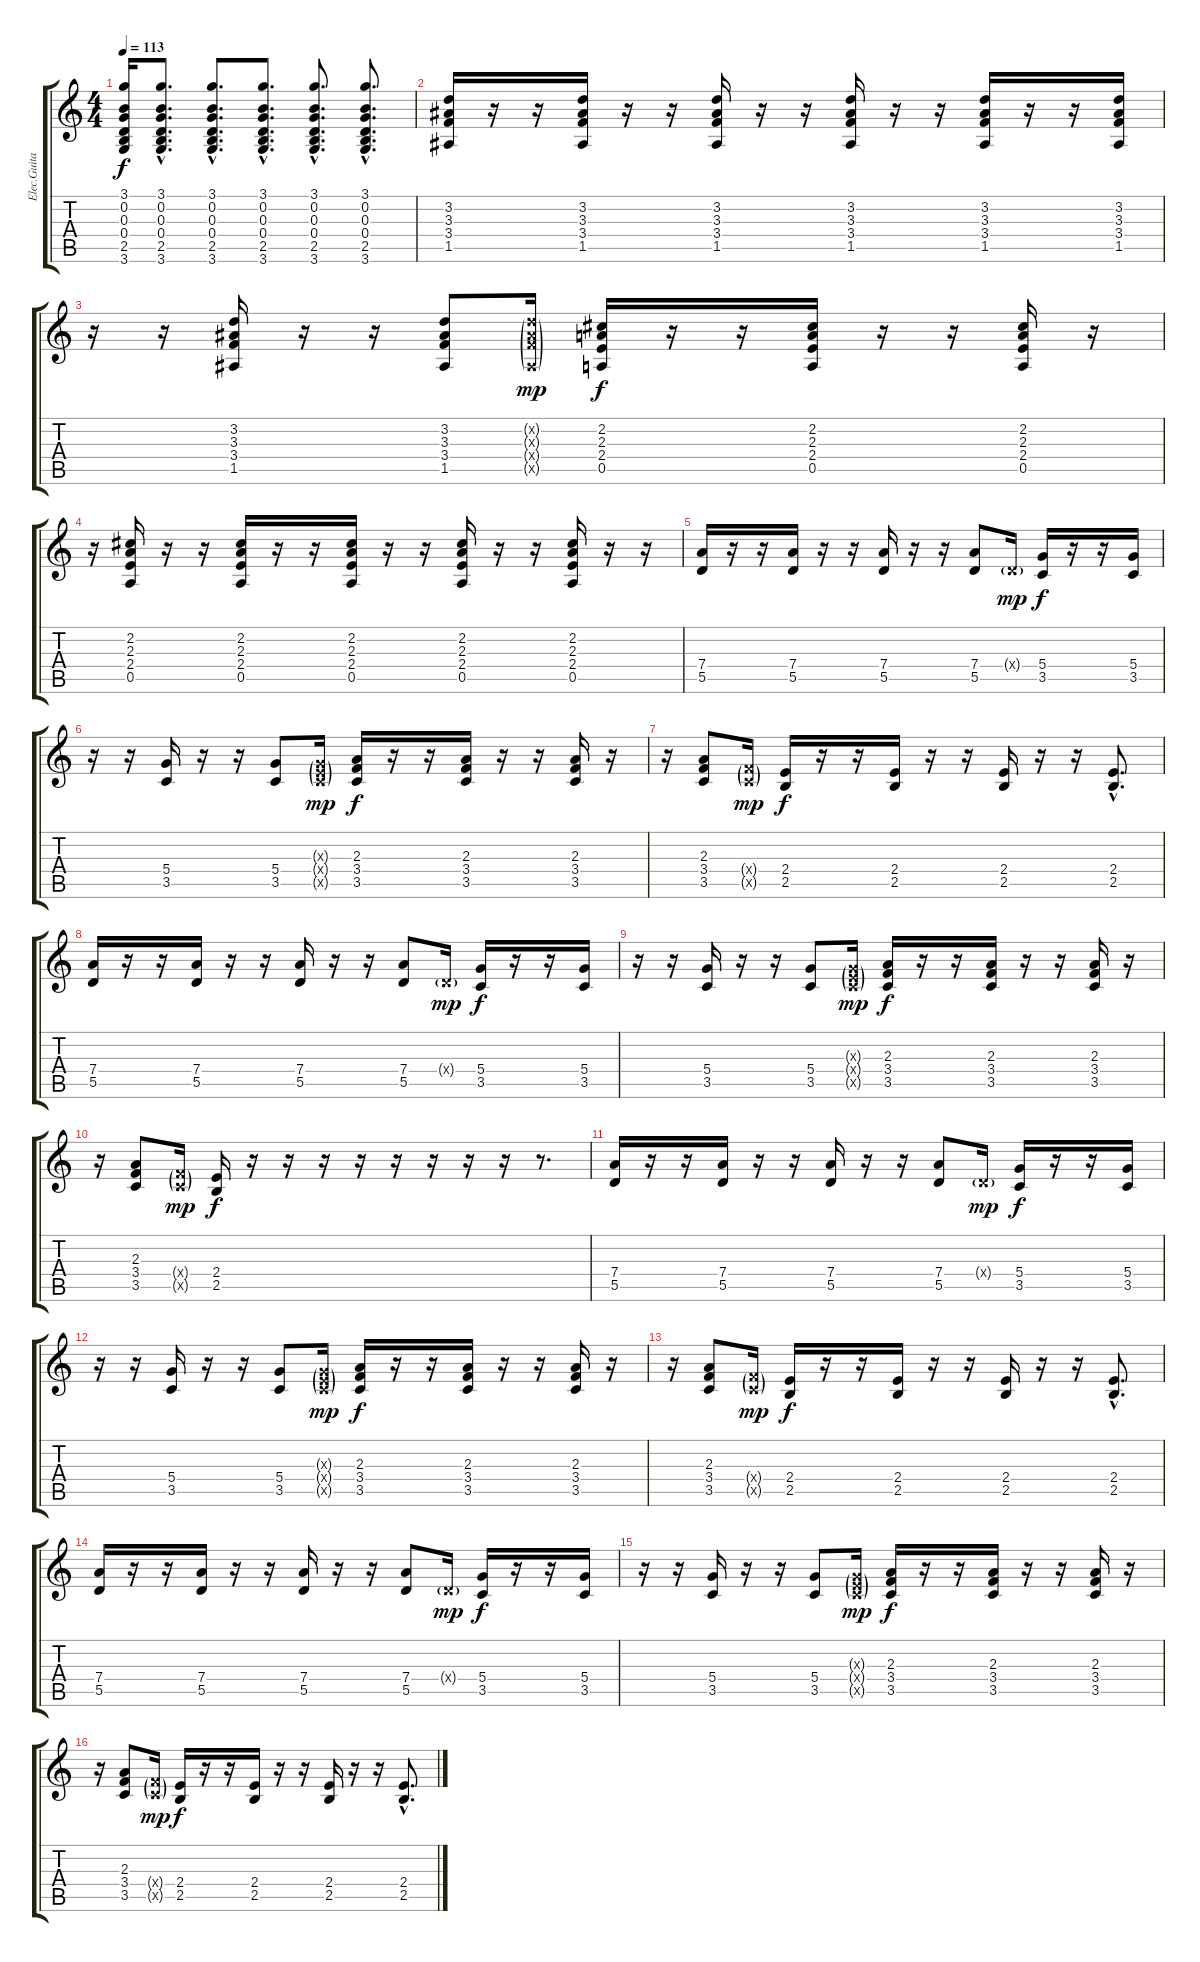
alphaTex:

\track ("Elec.Guitar" "Elec.Guita") {instrument distortionguitar}
\staff {score tabs}
\tuning (E4 B3 G3 D3 A2 E2) {hide}
\ts (4 4)
\tempo 113
\clef g2
\ks c
(3.1{t} 0.2{t} 0.3{t} 0.4{t} 2.5{t} 3.6{t}).16{dy f} (3.1{hac} 0.2{hac} 0.3{hac} 0.4{hac} 2.5{hac} 3.6{hac}).8{d} (3.1{hac} 0.2{hac} 0.3{hac} 0.4{hac} 2.5{hac} 3.6{hac}).8{d} (3.1{hac} 0.2{hac} 0.3{hac} 0.4{hac} 2.5{hac} 3.6{hac}).8{d} (3.1{hac} 0.2{hac} 0.3{hac} 0.4{hac} 2.5{hac} 3.6{hac}).8{d} (3.1{hac} 0.2{hac} 0.3{hac} 0.4{hac} 2.5{hac} 3.6{hac}).8{d} |
(3.2 3.3 3.4 1.5).16 r.16 r.16 (3.2 3.3 3.4 1.5).16 r.16 r.16 (3.2 3.3 3.4 1.5).16 r.16 r.16 (3.2 3.3 3.4 1.5).16 r.16 r.16 (3.2 3.3 3.4 1.5).16 r.16 r.16 (3.2 3.3 3.4 1.5).16 |
r.16 r.16 (3.2 3.3 3.4 1.5).16 r.16 r.16 (3.2 3.3 3.4 1.5).8 (3.2{g x} 3.3{g x} 3.4{g x} 1.5{g x}).16{dy mp} (2.2 2.3 2.4 0.5).16{dy f} r.16 r.16 (2.2 2.3 2.4 0.5).16 r.16 r.16 (2.2 2.3 2.4 0.5).16 r.16 |
r.16 (2.2 2.3 2.4 0.5).16 r.16 r.16 (2.2 2.3 2.4 0.5).16 r.16 r.16 (2.2 2.3 2.4 0.5).16 r.16 r.16 (2.2 2.3 2.4 0.5).16 r.16 r.16 (2.2 2.3 2.4 0.5).16 r.16 r.16 |
(7.4 5.5).16 r.16 r.16 (7.4 5.5).16 r.16 r.16 (7.4 5.5).16 r.16 r.16 (7.4 5.5).8 0.4{g x}.16{dy mp} (5.4 3.5).16{dy f} r.16 r.16 (5.4 3.5).16 |
r.16 r.16 (5.4 3.5).16 r.16 r.16 (5.4 3.5).8 (0.3{g x} 2.4{g x} 3.5{g x}).16{dy mp} (2.3 3.4 3.5).16{dy f} r.16 r.16 (2.3 3.4 3.5).16 r.16 r.16 (2.3 3.4 3.5).16 r.16 |
r.16 (2.3 3.4 3.5).8 (3.4{g x} 3.5{g x}).16{dy mp} (2.4 2.5).16{dy f} r.16 r.16 (2.4 2.5).16 r.16 r.16 (2.4 2.5).16 r.16 r.16 (2.4{hac} 2.5{hac}).8{d} |
(7.4 5.5).16 r.16 r.16 (7.4 5.5).16 r.16 r.16 (7.4 5.5).16 r.16 r.16 (7.4 5.5).8 0.4{g x}.16{dy mp} (5.4 3.5).16{dy f} r.16 r.16 (5.4 3.5).16 |
r.16 r.16 (5.4 3.5).16 r.16 r.16 (5.4 3.5).8 (0.3{g x} 2.4{g x} 3.5{g x}).16{dy mp} (2.3 3.4 3.5).16{dy f} r.16 r.16 (2.3 3.4 3.5).16 r.16 r.16 (2.3 3.4 3.5).16 r.16 |
r.16 (2.3 3.4 3.5).8 (3.4{g x} 3.5{g x}).16{dy mp} (2.4 2.5).16{dy f} r.16 r.16 r.16 r.16 r.16 r.16 r.16 r.16 r.8{d} |
(7.4 5.5).16 r.16 r.16 (7.4 5.5).16 r.16 r.16 (7.4 5.5).16 r.16 r.16 (7.4 5.5).8 0.4{g x}.16{dy mp} (5.4 3.5).16{dy f} r.16 r.16 (5.4 3.5).16 |
r.16 r.16 (5.4 3.5).16 r.16 r.16 (5.4 3.5).8 (0.3{g x} 2.4{g x} 3.5{g x}).16{dy mp} (2.3 3.4 3.5).16{dy f} r.16 r.16 (2.3 3.4 3.5).16 r.16 r.16 (2.3 3.4 3.5).16 r.16 |
r.16 (2.3 3.4 3.5).8 (3.4{g x} 3.5{g x}).16{dy mp} (2.4 2.5).16{dy f} r.16 r.16 (2.4 2.5).16 r.16 r.16 (2.4 2.5).16 r.16 r.16 (2.4{hac} 2.5{hac}).8{d} |
(7.4 5.5).16 r.16 r.16 (7.4 5.5).16 r.16 r.16 (7.4 5.5).16 r.16 r.16 (7.4 5.5).8 0.4{g x}.16{dy mp} (5.4 3.5).16{dy f} r.16 r.16 (5.4 3.5).16 |
r.16 r.16 (5.4 3.5).16 r.16 r.16 (5.4 3.5).8 (0.3{g x} 2.4{g x} 3.5{g x}).16{dy mp} (2.3 3.4 3.5).16{dy f} r.16 r.16 (2.3 3.4 3.5).16 r.16 r.16 (2.3 3.4 3.5).16 r.16 |
r.16 (2.3 3.4 3.5).8 (3.4{g x} 3.5{g x}).16{dy mp} (2.4 2.5).16{dy f} r.16 r.16 (2.4 2.5).16 r.16 r.16 (2.4 2.5).16 r.16 r.16 (2.4{hac} 2.5{hac}).8{d}
